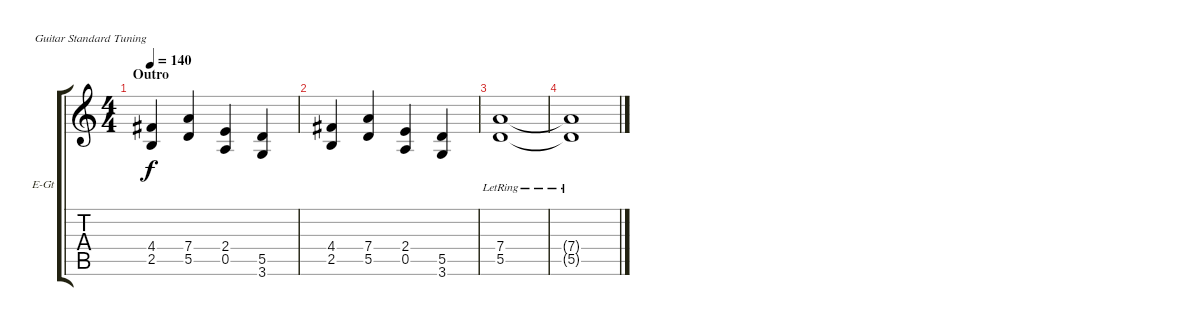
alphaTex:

\bracketExtendMode groupsimilarinstruments
\firstSystemTrackNameOrientation horizontal
\otherSystemsTrackNameOrientation horizontal
\track ("Äæîíèê [Guitar]" "E-Gt") {instrument distortionguitar}
\staff {score tabs}
\tuning (E4 B3 G3 D3 A2 E2)
\ts (4 4)
\section ("" "Outro")
\tempo 140
\clef g2
\ks c
(4.4 2.5).4{dy f} (7.4 5.5).4 (2.4 0.5).4 (5.5 3.6).4 |
(4.4 2.5).4 (7.4 5.5).4 (2.4 0.5).4 (5.5 3.6).4 |
(7.4{lr} 5.5{lr}).1 |
(7.4{lr t} 5.5{lr t}).1
